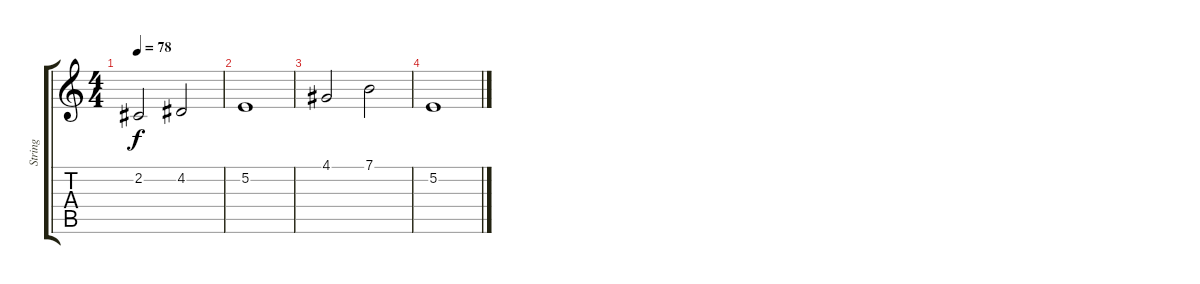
\track ("String" "String") {instrument stringensemble1}
\staff {score tabs}
\tuning (E4 B3 G3 D3 A2 E2) {hide}
\ts (4 4)
\tempo 78
\clef g2
\ks c
2.2.2{dy f} 4.2.2 |
5.2.1 |
4.1.2 7.1.2 |
5.2.1
